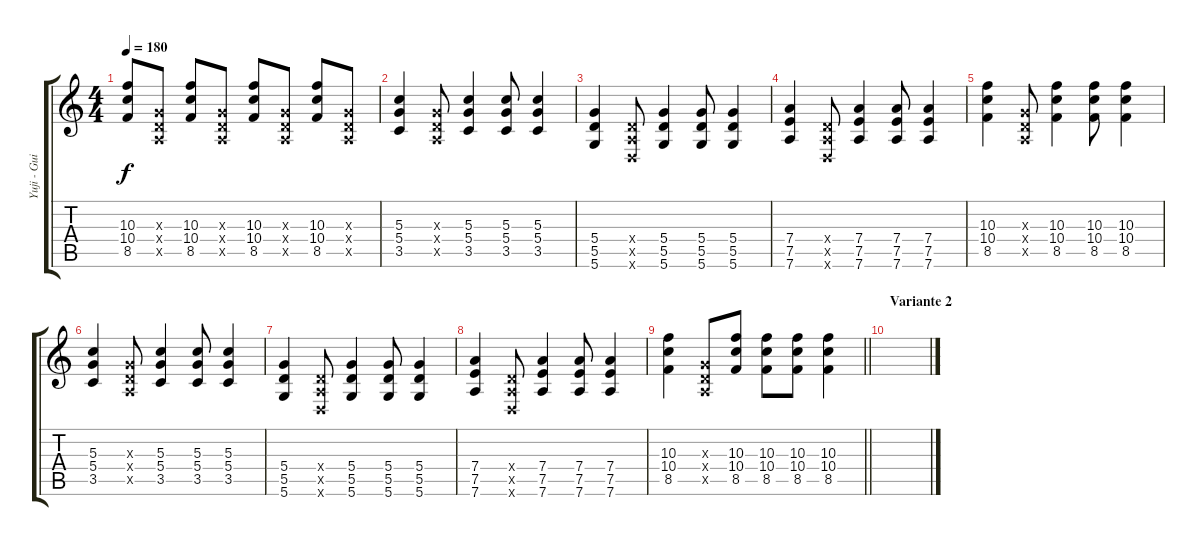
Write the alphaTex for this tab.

\track ("Yuji - Guitare 2" "Yuji - Gui") {instrument overdrivenguitar}
\staff {score tabs}
\tuning (E4 B3 G3 D3 A2 D2) {hide}
\ts (4 4)
\tempo 180
\clef g2
\ks c
(10.3 10.4 8.5).8{dy f} (0.3{x} 0.4{x} 0.5{x}).8 (10.3 10.4 8.5).8 (0.3{x} 0.4{x} 0.5{x}).8 (10.3 10.4 8.5).8 (0.3{x} 0.4{x} 0.5{x}).8 (10.3 10.4 8.5).8 (0.3{x} 0.4{x} 0.5{x}).8 |
(5.3 5.4 3.5).4 (0.3{x} 0.4{x} 0.5{x}).8 (5.3 5.4 3.5).4 (5.3 5.4 3.5).8 (5.3 5.4 3.5).4 |
(5.4 5.5 5.6).4 (0.4{x} 0.5{x} 0.6{x}).8 (5.4 5.5 5.6).4 (5.4 5.5 5.6).8 (5.4 5.5 5.6).4 |
(7.4 7.5 7.6).4 (0.4{x} 0.5{x} 0.6{x}).8 (7.4 7.5 7.6).4 (7.4 7.5 7.6).8 (7.4 7.5 7.6).4 |
(10.3 10.4 8.5).4 (0.3{x} 0.4{x} 0.5{x}).8 (10.3 10.4 8.5).4 (10.3 10.4 8.5).8 (10.3 10.4 8.5).4 |
(5.3 5.4 3.5).4 (0.3{x} 0.4{x} 0.5{x}).8 (5.3 5.4 3.5).4 (5.3 5.4 3.5).8 (5.3 5.4 3.5).4 |
(5.4 5.5 5.6).4 (0.4{x} 0.5{x} 0.6{x}).8 (5.4 5.5 5.6).4 (5.4 5.5 5.6).8 (5.4 5.5 5.6).4 |
(7.4 7.5 7.6).4 (0.4{x} 0.5{x} 0.6{x}).8 (7.4 7.5 7.6).4 (7.4 7.5 7.6).8 (7.4 7.5 7.6).4 |
\barLineRight lightlight
(10.3 10.4 8.5).4 (0.3{x} 0.4{x} 0.5{x}).8 (10.3 10.4 8.5).8 (10.3 10.4 8.5).8 (10.3 10.4 8.5).8 (10.3 10.4 8.5).4 |
\section ("" "Variante 2")
